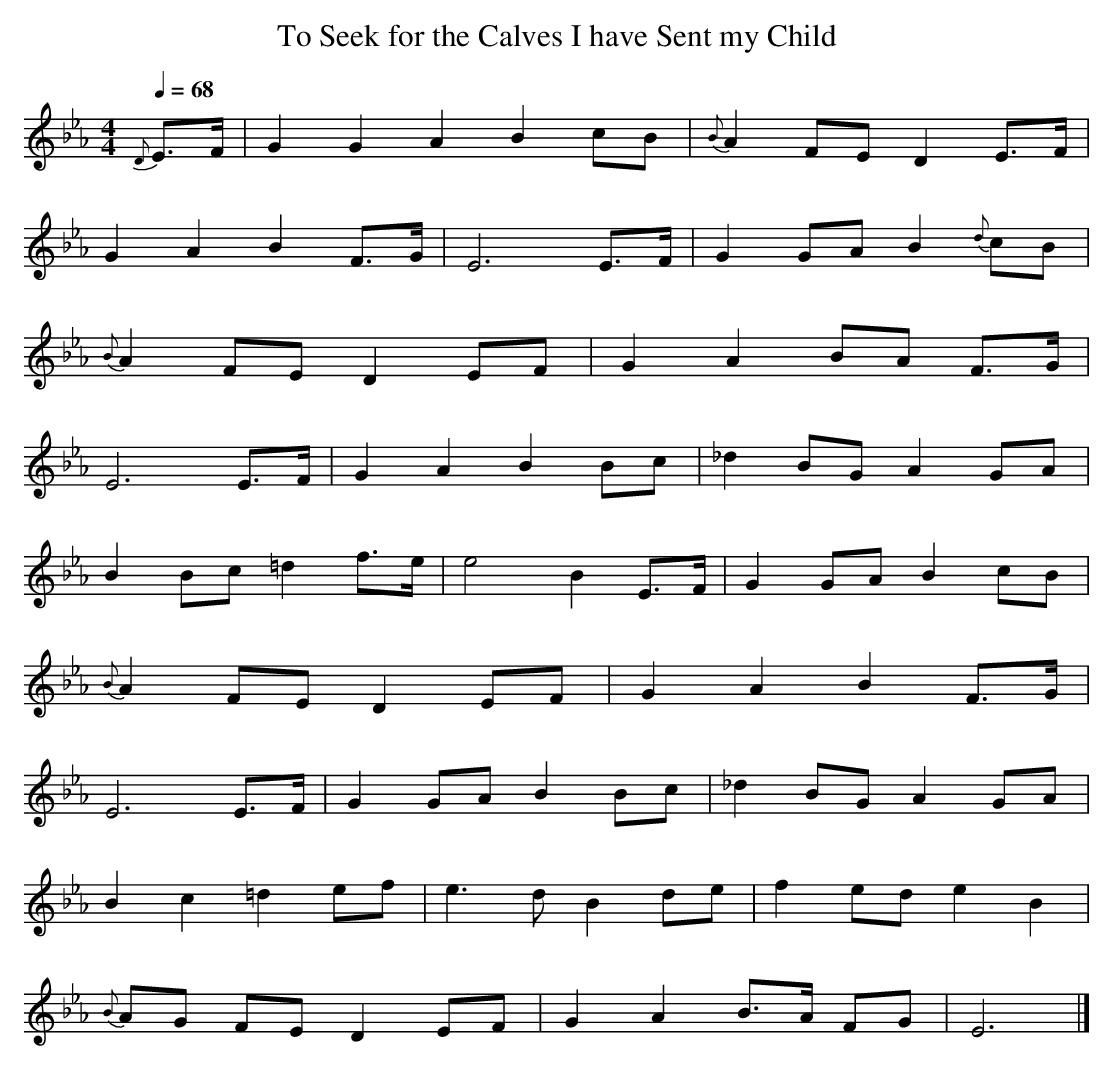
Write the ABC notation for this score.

X:1
T: To Seek for the Calves I have Sent my Child
M: 4/4
L: 1/8
Q: 1/4=68
K: Eb % 3 flats
V: 1
{D}E>F | G2 G2A2 B2 cB | {B}A2 FE D2 E>F |
G2 A2 B2 F>G | E6 E>F | G2 GA B2 {d}cB |
{B}A2 FE D2 EF | G2 A2 BA F>G |
E6 E>F | G2 A2 B2 Bc | _d2 BG A2 GA |
B2 Bc =d2 f>e | e4 B2 E>F | G2 GA B2 cB |
{B}A2 FE D2 EF | G2 A2 B2 F>G |
E6 E>F | G2 GA B2 Bc | _d2 BG A2 GA |
B2 c2 =d2 ef | e3d B2 de | f2 ed e2 B2 |
{B}AG FE D2 EF | G2 A2 B>A FG | E6 |]
